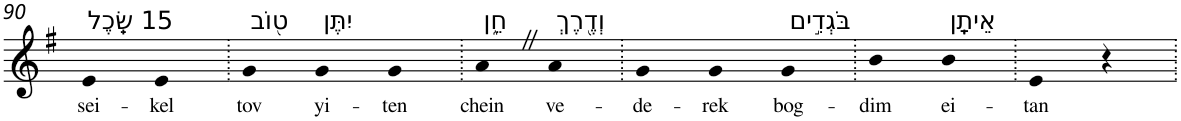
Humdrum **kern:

**kern	**text
*part1	*part1
*staff1	*staff1
*I"Piano	*
*I'Pno	*
!!LO:PB:g=z
*clefG2	*
*k[f#]	*
*G:	*
=90	=90
!LO:TX:a:t=15 שֵֽׂכֶל	!
!	!LO:LY:b
4e	sei-
!	!LO:LY:b
4e	-kel
=91.	=91.
!LO:TX:a:t=ט֭וֹב	!
!	!LO:LY:b
4g	tov
!LO:TX:a:t=יִתֶּן	!
!	!LO:LY:b
4g	yi-
!	!LO:LY:b
4g	-ten
=92.	=92.
!LO:TX:a:t=חֵ֑ן	!
!	!LO:LY:b
4aZ	chein
!LO:TX:a:t=וְדֶ֖רֶךְ	!
!	!LO:LY:b
4a	ve-
=93.	=93.
!	!LO:LY:b
4g	-de-
!	!LO:LY:b
4g	-rek
!LO:TX:a:t=בֹּגְדִ֣ים	!
!	!LO:LY:b
4g	bog-
=94.	=94.
!	!LO:LY:b
4b	-dim
!LO:TX:a:t=אֵיתָֽן	!
!	!LO:LY:b
4b	ei-
=95.	=95.
!	!LO:LY:b
4e	-tan
4r	.
=.	=.
*-	*-
